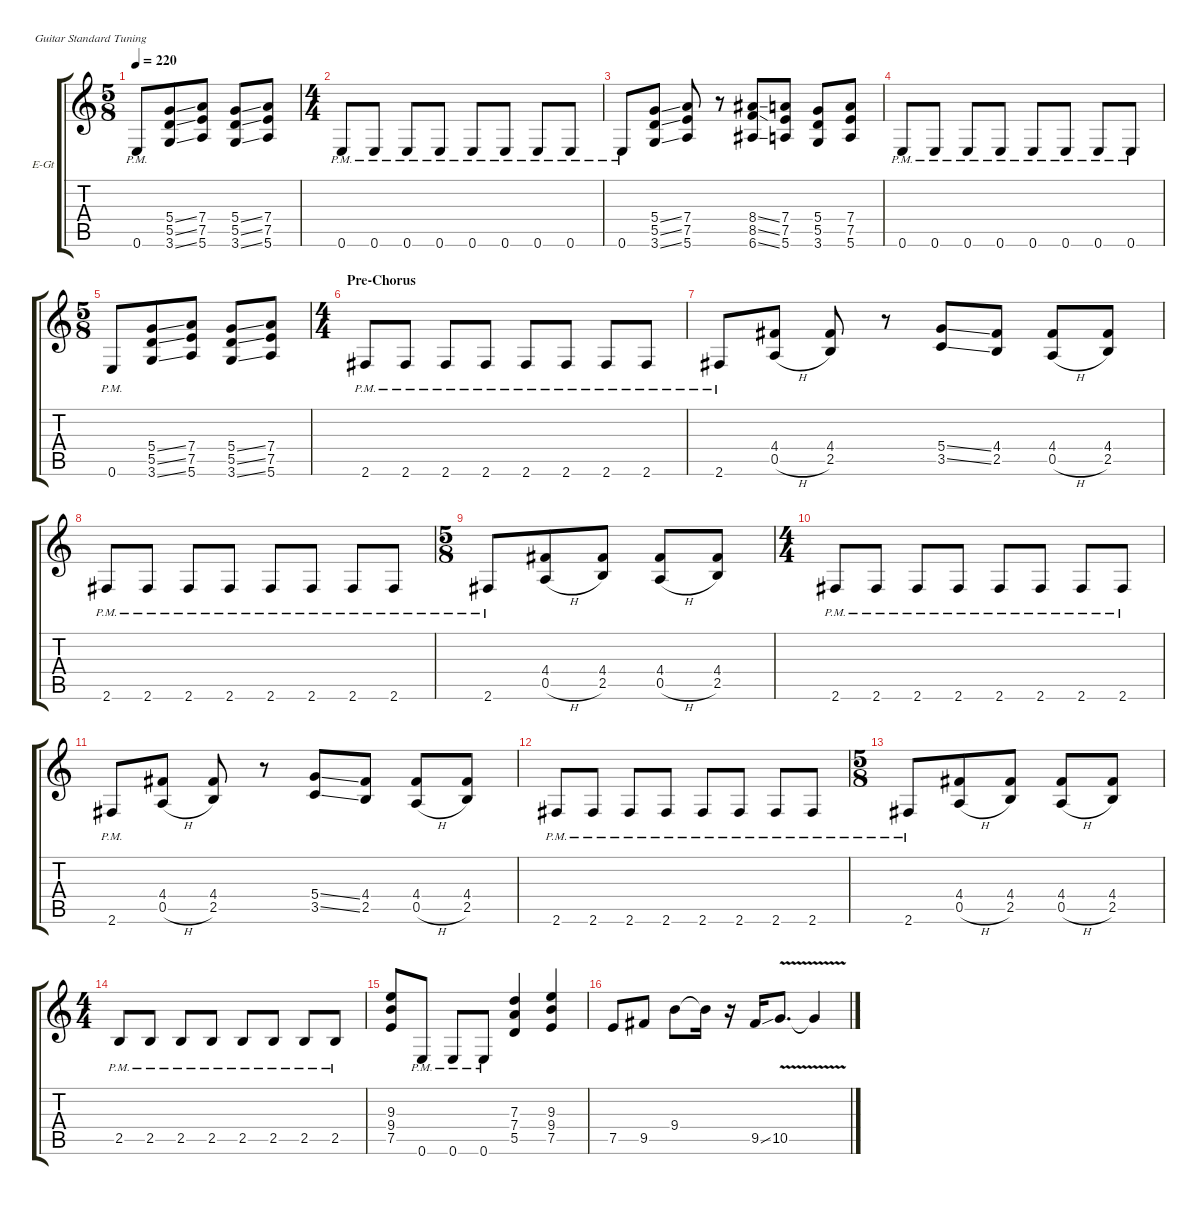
\hideDynamics
\bracketExtendMode groupsimilarinstruments
\firstSystemTrackNameOrientation horizontal
\otherSystemsTrackNameOrientation horizontal
\track ("Kirk Hammet" "E-Gt") {multiBarRest instrument distortionguitar}
\staff {score tabs}
\tuning (E4 B3 G3 D3 A2 E2)
\ts (5 8)
\tempo 220
\clef g2
\ks c
0.6{pm}.8{dy fff} (5.4{ss} 5.5{ss} 3.6{ss}).8{dy f} (7.4 7.5 5.6).8 (5.4{ss} 5.5{ss} 3.6{ss}).8 (7.4 7.5 5.6).8 |
\ts (4 4)
0.6{pm}.8{dy fff} 0.6{pm}.8 0.6{pm}.8 0.6{pm}.8 0.6{pm}.8 0.6{pm}.8 0.6{pm}.8 0.6{pm}.8 |
0.6{pm}.8 (5.4{ss} 5.5{ss} 3.6{ss}).8{dy f} (7.4 7.5 5.6).8 r.8 (8.4{ss} 8.5{ss} 6.6{ss}).8 (7.4 7.5 5.6).8 (5.4 5.5 3.6).8 (7.4 7.5 5.6).8 |
0.6{pm}.8{dy fff} 0.6{pm}.8 0.6{pm}.8 0.6{pm}.8 0.6{pm}.8 0.6{pm}.8 0.6{pm}.8 0.6{pm}.8 |
\ts (5 8)
0.6{pm}.8 (5.4{ss} 5.5{ss} 3.6{ss}).8{dy f} (7.4 7.5 5.6).8 (5.4{ss} 5.5{ss} 3.6{ss}).8 (7.4 7.5 5.6).8 |
\ts (4 4)
\section ("" "Pre-Chorus")
2.6{pm}.8{dy fff} 2.6{pm}.8 2.6{pm}.8 2.6{pm}.8 2.6{pm}.8 2.6{pm}.8 2.6{pm}.8 2.6{pm}.8 |
2.6{pm}.8 (4.4 0.5{h}).8 (4.4 2.5).8 r.8 (5.4{ss} 3.5{ss}).8{dy f} (4.4 2.5).8{dy fff} (4.4 0.5{h}).8 (4.4 2.5).8 |
2.6{pm}.8 2.6{pm}.8 2.6{pm}.8 2.6{pm}.8 2.6{pm}.8 2.6{pm}.8 2.6{pm}.8 2.6{pm}.8 |
\ts (5 8)
2.6{pm}.8 (4.4 0.5{h}).8 (4.4 2.5).8{dy f} (4.4 0.5{h}).8{dy fff} (4.4 2.5).8{dy f} |
\ts (4 4)
2.6{pm}.8{dy fff} 2.6{pm}.8 2.6{pm}.8 2.6{pm}.8 2.6{pm}.8 2.6{pm}.8 2.6{pm}.8 2.6{pm}.8 |
2.6{pm}.8 (4.4 0.5{h}).8 (4.4 2.5).8 r.8 (5.4{ss} 3.5{ss}).8{dy f} (4.4 2.5).8{dy fff} (4.4 0.5{h}).8 (4.4 2.5).8 |
2.6{pm}.8 2.6{pm}.8 2.6{pm}.8 2.6{pm}.8 2.6{pm}.8 2.6{pm}.8 2.6{pm}.8 2.6{pm}.8 |
\ts (5 8)
2.6{pm}.8 (4.4 0.5{h}).8 (4.4 2.5).8{dy f} (4.4 0.5{h}).8{dy fff} (4.4 2.5).8{dy f} |
\ts (4 4)
2.5{pm}.8{dy fff} 2.5{pm}.8 2.5{pm}.8 2.5{pm}.8 2.5{pm}.8 2.5{pm}.8 2.5{pm}.8 2.5{pm}.8 |
(9.3 9.4 7.5).8 0.6{pm}.8 0.6{pm}.8 0.6{pm}.8 (7.3 7.4 5.5).4 (9.3 9.4 7.5).4 |
7.5.8{dy f} 9.5.8 9.4.8 9.4{t}.16 r.16 9.5{ss}.16 10.5{v}.8{d} 10.5{v t}.4
